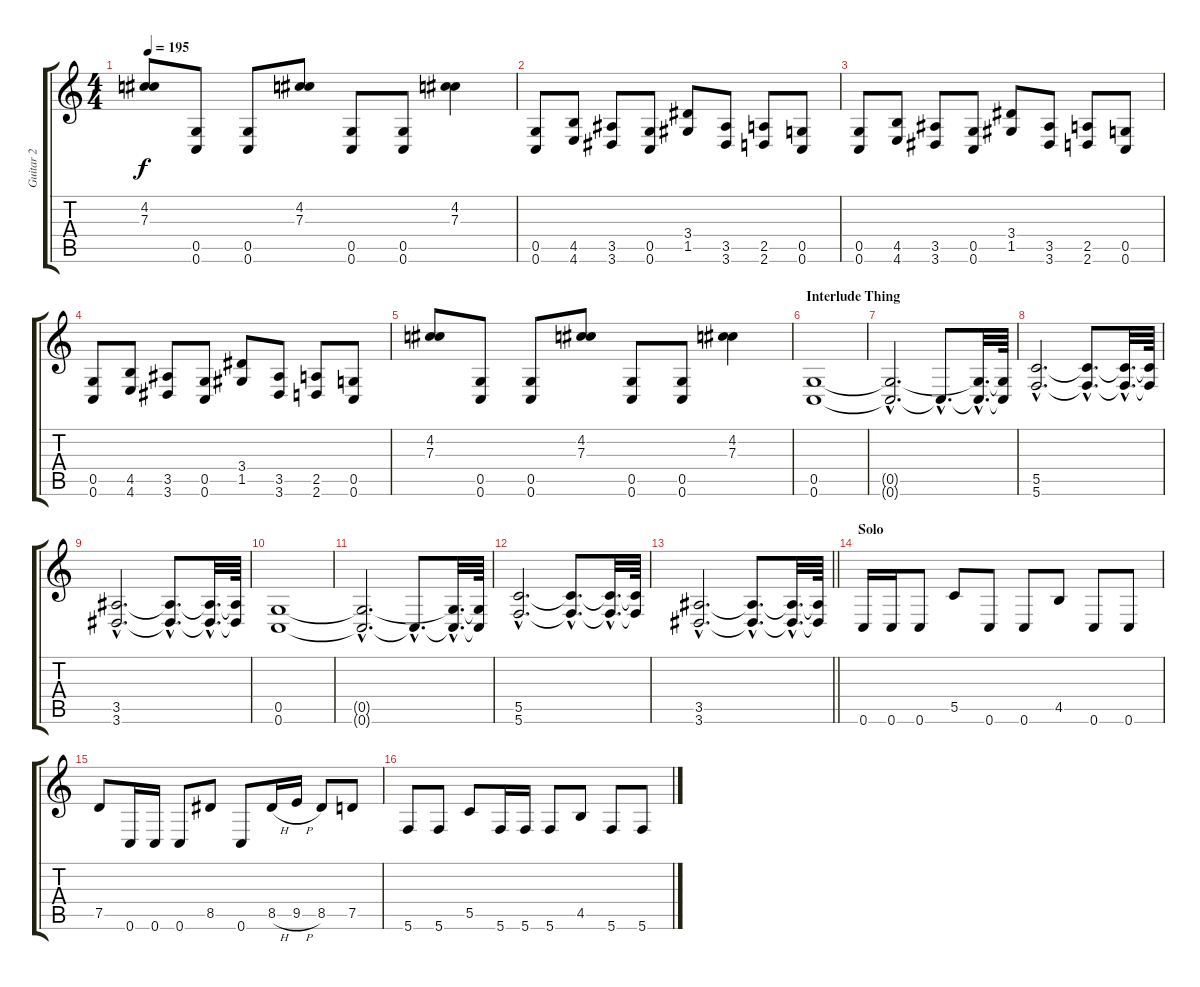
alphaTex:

\track ("Guitar 2" "Guitar 2") {instrument distortionguitar}
\staff {score tabs}
\tuning (D4 A3 F3 C3 G2 C2) {hide}
\ts (4 4)
\tempo 195
\clef g2
\ks c
(4.2 7.3).8{dy f} (0.5 0.6).8 (0.5 0.6).8 (4.2 7.3).8 (0.5 0.6).8 (0.5 0.6).8 (4.2 7.3).4 |
(0.5 0.6).8 (4.5 4.6).8 (3.5 3.6).8 (0.5 0.6).8 (3.4 1.5).8 (3.5 3.6).8 (2.5 2.6).8 (0.5 0.6).8 |
(0.5 0.6).8 (4.5 4.6).8 (3.5 3.6).8 (0.5 0.6).8 (3.4 1.5).8 (3.5 3.6).8 (2.5 2.6).8 (0.5 0.6).8 |
(0.5 0.6).8 (4.5 4.6).8 (3.5 3.6).8 (0.5 0.6).8 (3.4 1.5).8 (3.5 3.6).8 (2.5 2.6).8 (0.5 0.6).8 |
(4.2 7.3).8 (0.5 0.6).8 (0.5 0.6).8 (4.2 7.3).8 (0.5 0.6).8 (0.5 0.6).8 (4.2 7.3).4 |
\section ("" "Interlude Thing")
(0.5 0.6).1{volume 8} |
(0.5{hac t} 0.6{hac t}).2{d} 0.6{hac t}.8{d} (0.5{hac t} 0.6{hac t}).32{d} (0.5{t} 0.6{t}).64{volume 13} |
(5.5{hac} 5.6{hac}).2{d volume 8} (5.5{hac t} 5.6{hac t}).8{d} (5.5{hac t} 5.6{hac t}).32{d} (5.5{t} 5.6{t}).64{volume 13} |
(3.5{hac} 3.6{hac}).2{d volume 8} (3.5{hac t} 3.6{hac t}).8{d} (3.5{hac t} 3.6{hac t}).32{d} (3.5{t} 3.6{t}).64{volume 13} |
(0.5 0.6).1{volume 8} |
(0.5{hac t} 0.6{hac t}).2{d} 0.6{hac t}.8{d} (0.5{hac t} 0.6{hac t}).32{d} (0.5{t} 0.6{t}).64{volume 13} |
(5.5{hac} 5.6{hac}).2{d volume 8} (5.5{hac t} 5.6{hac t}).8{d} (5.5{hac t} 5.6{hac t}).32{d} (5.5{t} 5.6{t}).64{volume 13} |
\barLineRight lightlight
(3.5{hac} 3.6{hac}).2{d volume 10} (3.5{hac t} 3.6{hac t}).8{d} (3.5{hac t} 3.6{hac t}).32{d} (3.5{t} 3.6{t}).64{volume 13} |
\section ("" "Solo")
0.6.16{volume 13} 0.6.16 0.6.8 5.5.8 0.6.8 0.6.8 4.5.8 0.6.8 0.6.8 |
7.5.8 0.6.16 0.6.16 0.6.8 8.5.8 0.6.8 8.5{h}.16 9.5{h}.16 8.5.8 7.5.8 |
5.6.8 5.6.8 5.5.8 5.6.16 5.6.16 5.6.8 4.5.8 5.6.8 5.6.8
